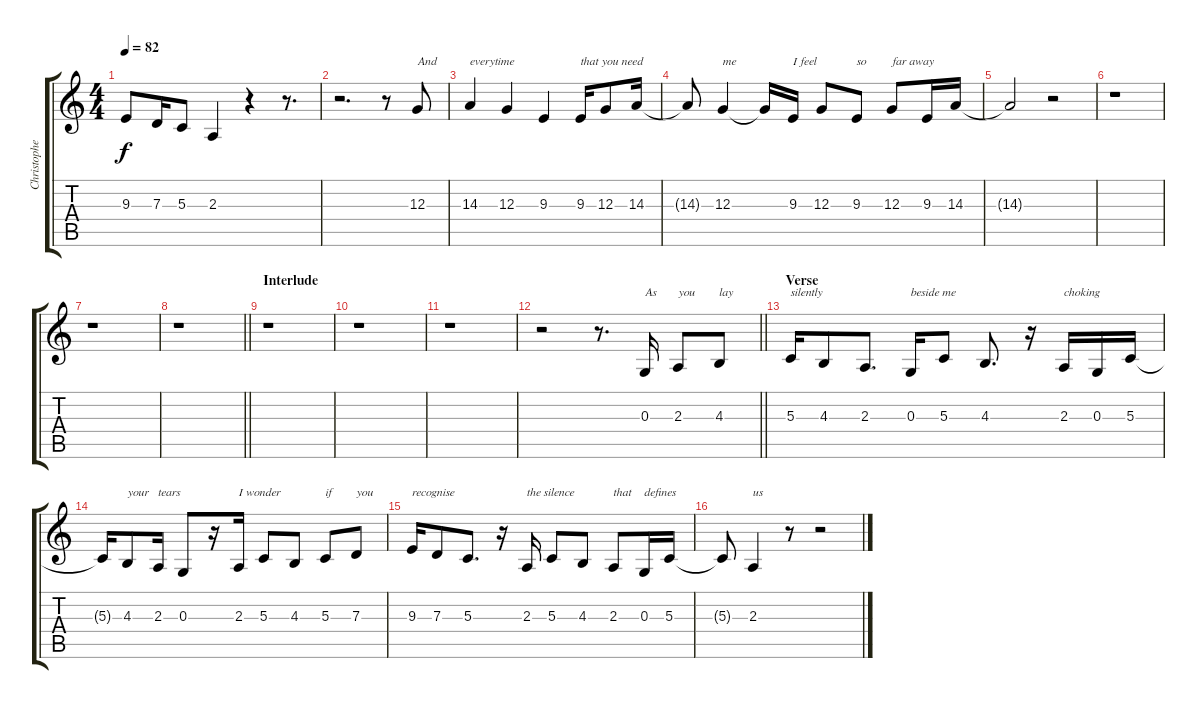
\track ("Christopher Hall (Vocals)" "Christophe") {instrument lead6voice}
\staff {score tabs}
\tuning (E4 B3 G3 D3 A2 D2) {hide}
\ts (4 4)
\tempo 82
\clef g2
\ks c
9.3{t}.8{dy f} 7.3.16 5.3.8 2.3.4 r.4 r.8{d} |
r.2{d} r.8 12.3.8{txt "And"} |
14.3.4{txt "everytime"} 12.3.4 9.3.4 9.3.16{txt "that you need"} 12.3.8 14.3.16 |
14.3{t}.8 12.3.4{txt "me"} 12.3{t}.16 9.3.16{txt "I feel"} 12.3.8 9.3.8{txt "so"} 12.3.8{txt "far away"} 9.3.16 14.3.16 |
14.3{t}.2 r.2 |
r.1 |
r.1 |
\barLineRight lightlight
r.1 |
\section ("" "Interlude")
r.1 |
r.1 |
r.1 |
\barLineRight lightlight
r.2 r.8{d} 0.3.16{txt "As"} 2.3.8{txt "you"} 4.3.8{txt "lay"} |
\section ("" "Verse")
5.3.16{txt "silently"} 4.3.8 2.3.8{d} 0.3.16{txt "beside me"} 5.3.8 4.3.8{d} r.16 2.3.16{txt "choking"} 0.3.16 5.3.16 |
5.3{t}.16 4.3.8{txt "your"} 2.3.16{txt "tears"} 0.3.8 r.16 2.3.16{txt "I wonder"} 5.3.8 4.3.8 5.3.8{txt "if"} 7.3.8{txt "you"} |
9.3.16{txt "recognise"} 7.3.8 5.3.8{d} r.16 2.3.16{txt "the silence"} 5.3.8 4.3.8 2.3.8{txt "that"} 0.3.16{txt "defines"} 5.3.16 |
5.3{t}.8 2.3.4{txt "us"} r.8 r.2
